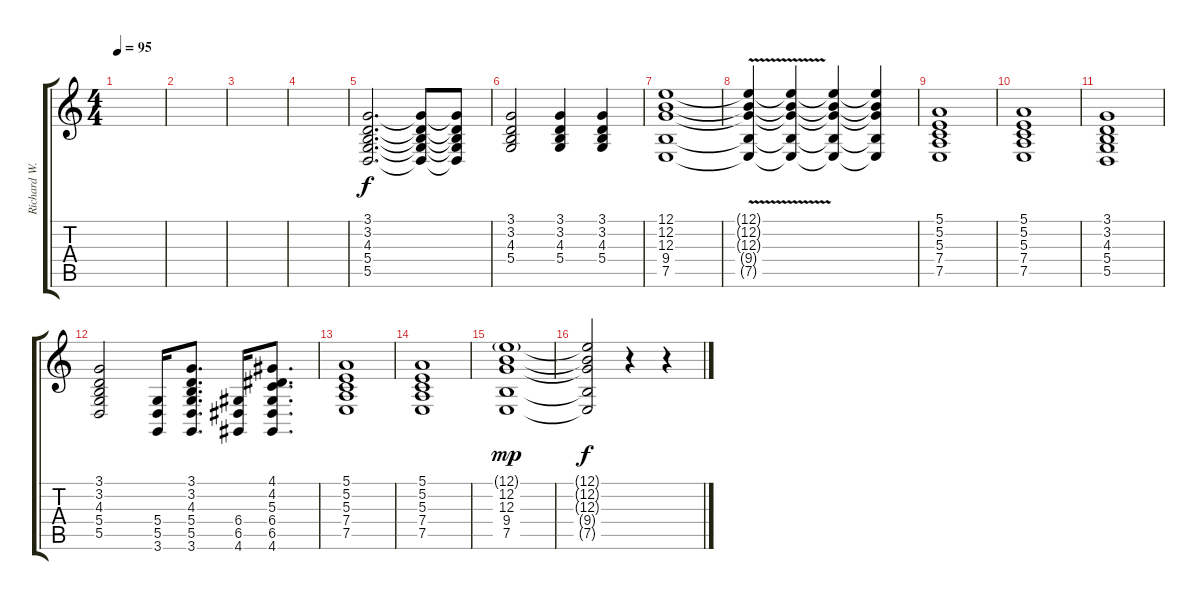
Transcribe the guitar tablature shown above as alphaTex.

\track ("Richard W." "Richard W.") {instrument churchorgan}
\staff {score tabs}
\tuning (E4 B3 G3 D3 A2 E2) {hide}
\ts (4 4)
\tempo 95
\clef g2
\ks c
|
|
|
|
(3.1 3.2 4.3 5.4 5.5).2{d} (3.1{t} 3.2{t} 4.3{t} 5.4{t} 5.5{t}).8 (3.1{t} 3.2{t} 4.3{t} 5.4{t} 5.5{t}).8 |
(3.1 3.2 4.3 5.4).2 (3.1 3.2 4.3 5.4).4 (3.1 3.2 4.3 5.4).4 |
(12.1 12.2 12.3 9.4 7.5).1 |
(12.1{v t} 12.2{v t} 12.3{v t} 9.4{v t} 7.5{v t}).4 (12.1{t} 12.2{t} 12.3{t} 9.4{t} 7.5{t}).4 (12.1{t} 12.2{t} 12.3{t} 9.4{t} 7.5{t}).4 (12.1{t} 12.2{t} 12.3{t} 9.4{t} 7.5{t}).4 |
(5.1 5.2 5.3 7.4 7.5).1 |
(5.1 5.2 5.3 7.4 7.5).1 |
(3.1 3.2 4.3 5.4 5.5).1 |
(3.1 3.2 4.3 5.4 5.5).2 (5.4 5.5 3.6).16 (3.1 3.2 4.3 5.4 5.5 3.6).8{d} (6.4 6.5 4.6).16 (4.1 4.2 5.3 6.4 6.5 4.6).8{d} |
(5.1 5.2 5.3 7.4 7.5).1 |
(5.1 5.2 5.3 7.4 7.5).1 |
(12.1{g} 12.2 12.3 9.4 7.5).1{dy mp} |
(12.1{t} 12.2{t} 12.3{t} 9.4{t} 7.5{t}).2{dy f} r.4 r.4
